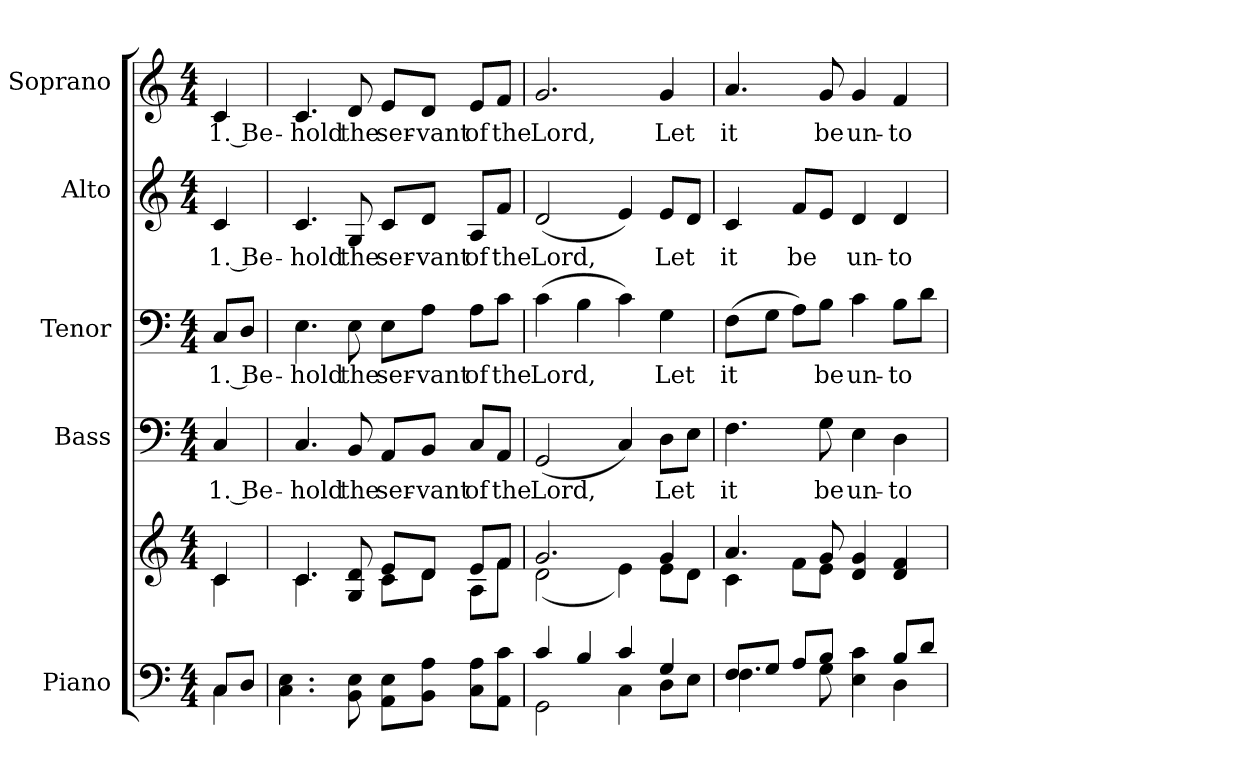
**kern	**kern	**kern	**text	**kern	**text	**kern	**text	**kern	**text
*part5	*part5	*part4	*part4	*part3	*part3	*part2	*part2	*part1	*part1
*staff6	*staff5	*staff4	*staff4	*staff3	*staff3	*staff2	*staff2	*staff1	*staff1
*I"Piano	*	*I"Bass	*	*I"Tenor	*	*I"Alto	*	*I"Soprano	*
*I'Pno.	*	*I'B.	*	*I'T.	*	*I'A.	*	*I'S.	*
!!LO:PB:g=z
*clefF4	*clefG2	*clefF4	*	*clefF4	*	*clefG2	*	*clefG2	*
*k[]	*k[]	*k[]	*	*k[]	*	*k[]	*	*k[]	*
*C:	*C:	*C:	*	*C:	*	*C:	*	*C:	*
*M4/4	*M4/4	*M4/4	*	*M4/4	*	*M4/4	*	*M4/4	*
*MM120	*MM120	*MM120	*	*MM120	*	*MM120	*	*MM120	*
=	=	=	=	=	=	=	=	=	=
*^	*^	*	*	*	*	*	*	*	*
!	!	!	!	!	!LO:LY:b:color=#000000	!	!	!	!	!	!
!	!	!	!	!	!	!	!LO:LY:b:color=#000000	!	!	!	!
!	!	!	!	!	!	!	!	!	!LO:LY:b:color=#000000	!	!
!	!	!	!	!	!	!	!	!	!	!	!LO:LY:b:color=#000000
8Ci/L	4Ci\	4ci/	4ci\	4Ci/	1. Be-	8Ci/L	1. Be-	4ci/	1. Be-	4ci/	1. Be-
8Di/J	.	.	.	.	.	8Di/J	.	.	.	.	.
=1	=1	=1	=1	=1	=1	=1	=1	=1	=1	=1	=1
!	!	!	!	!	!LO:LY:b:color=#000000	!	!	!	!	!	!
!	!	!	!	!	!	!	!LO:LY:b:color=#000000	!	!	!	!
!	!	!	!	!	!	!	!	!	!LO:LY:b:color=#000000	!	!
!	!	!	!	!	!	!	!	!	!	!	!LO:LY:b:color=#000000
4.Ei/yy	4.Ci\ 4.Ei	4.ci/	4.ci\	4.Ci/	-hold	4.Ei\	-hold	4.ci/	-hold	4.ci/	-hold
!	!	!	!	!	!LO:LY:b:color=#000000	!	!	!	!	!	!
!	!	!	!	!	!	!	!LO:LY:b:color=#000000	!	!	!	!
!	!	!	!	!	!	!	!	!	!LO:LY:b:color=#000000	!	!
!	!	!	!	!	!	!	!	!	!	!	!LO:LY:b:color=#000000
8Ei/yy	8BBi\ 8Ei	8Gi/ 8di	8Gi\yy	8BBi/	the	8Ei\	the	8Gi/	the	8di/	the
!	!	!	!	!	!LO:LY:b:color=#000000	!	!	!	!	!	!
!	!	!	!	!	!	!	!LO:LY:b:color=#000000	!	!	!	!
!	!	!	!	!	!	!	!	!	!LO:LY:b:color=#000000	!	!
!	!	!	!	!	!	!	!	!	!	!	!LO:LY:b:color=#000000
8Ei/Lyy	8AAi\ 8EiL	8ei/L	8ci\L	8AAi/L	ser-	8Ei\L	ser-	8ci/L	ser-	8ei/L	ser-
!	!	!	!	!	!LO:LY:b:color=#000000	!	!	!	!	!	!
!	!	!	!	!	!	!	!LO:LY:b:color=#000000	!	!	!	!
!	!	!	!	!	!	!	!	!	!LO:LY:b:color=#000000	!	!
!	!	!	!	!	!	!	!	!	!	!	!LO:LY:b:color=#000000
8Ai/Jyy	8BBi\ 8AiJ	8di/J	8di\J	8BBi/J	-vant	8Ai\J	-vant	8di/J	-vant	8di/J	-vant
!	!	!	!	!	!LO:LY:b:color=#000000	!	!	!	!	!	!
!	!	!	!	!	!	!	!LO:LY:b:color=#000000	!	!	!	!
!	!	!	!	!	!	!	!	!	!LO:LY:b:color=#000000	!	!
!	!	!	!	!	!	!	!	!	!	!	!LO:LY:b:color=#000000
8Ai/Lyy	8Ci\ 8AiL	8ei/L	8Ai\L	8Ci/L	of	8Ai\L	of	8Ai/L	of	8ei/L	of
!	!	!	!	!	!LO:LY:b:color=#000000	!	!	!	!	!	!
!	!	!	!	!	!	!	!LO:LY:b:color=#000000	!	!	!	!
!	!	!	!	!	!	!	!	!	!LO:LY:b:color=#000000	!	!
!	!	!	!	!	!	!	!	!	!	!	!LO:LY:b:color=#000000
8ci/Jyy	8AAi\ 8ciJ	8fi/J	8fi\J	8AAi/J	the	8ci\J	the	8fi/J	the	8fi/J	the
!!LO:PB:g=z
=2	=2	=2	=2	=2	=2	=2	=2	=2	=2	=2	=2
!	!	!	!	!	!LO:LY:b:color=#000000	!	!	!	!	!	!
!	!	!	!	!	!	!	!LO:LY:b:color=#000000	!	!	!	!
!	!	!	!	!	!	!	!	!	!LO:LY:b:color=#000000	!	!
!	!	!	!	!	!	!	!	!	!	!	!LO:LY:b:color=#000000
4ci/	2GGi\	2.gi/	(2di\	(2GGi/	Lord,	(4ci\	Lord,	(2di/	Lord,	2.gi/	Lord,
4Bi/	.	.	.	.	.	4Bi\	.	.	.	.	.
4ci/	4Ci\	.	4ei\)	4Ci/)	.	4ci\)	.	4ei/)	.	.	.
!	!	!	!	!	!LO:LY:b:color=#000000	!	!	!	!	!	!
!	!	!	!	!	!	!	!LO:LY:b:color=#000000	!	!	!	!
!	!	!	!	!	!	!	!	!	!LO:LY:b:color=#000000	!	!
!	!	!	!	!	!	!	!	!	!	!	!LO:LY:b:color=#000000
4Gi/	8Di\L	4gi/	8ei\L	8Di\L	Let	4Gi\	Let	8ei/L	Let	4gi/	Let
.	8Ei\J	.	8di\J	8Ei\J	.	.	.	8di/J	.	.	.
=3	=3	=3	=3	=3	=3	=3	=3	=3	=3	=3	=3
!	!	!	!	!	!LO:LY:b:color=#000000	!	!	!	!	!	!
!	!	!	!	!	!	!	!LO:LY:b:color=#000000	!	!	!	!
!	!	!	!	!	!	!	!	!	!LO:LY:b:color=#000000	!	!
!	!	!	!	!	!	!	!	!	!	!	!LO:LY:b:color=#000000
8Fi/L	4.Fi\	4.ai/	4ci\	4.Fi\	it	(8Fi\L	it	4ci/	it	4.ai/	it
8Gi/J	.	.	.	.	.	8Gi\J	.	.	.	.	.
!	!	!	!	!	!	!	!	!	!LO:LY:b:color=#000000	!	!
8Ai/L	.	.	8fi\L	.	.	8Ai\L)	.	8fi/L	be	.	.
!	!	!	!	!	!LO:LY:b:color=#000000	!	!	!	!	!	!
!	!	!	!	!	!	!	!LO:LY:b:color=#000000	!	!	!	!
!	!	!	!	!	!	!	!	!	!	!	!LO:LY:b:color=#000000
8Bi/J	8Gi\	8gi/	8ei\J	8Gi\	be	8Bi\J	be	8ei/J	.	8gi/	be
!	!	!	!	!	!LO:LY:b:color=#000000	!	!	!	!	!	!
!	!	!	!	!	!	!	!LO:LY:b:color=#000000	!	!	!	!
!	!	!	!	!	!	!	!	!	!LO:LY:b:color=#000000	!	!
!	!	!	!	!	!	!	!	!	!	!	!LO:LY:b:color=#000000
4ci/yy	4Ei\ 4ci	4di/ 4gi	4di\yy	4Ei\	un-	4ci\	un-	4di/	un-	4gi/	un-
!	!	!	!	!	!LO:LY:b:color=#000000	!	!	!	!	!	!
!	!	!	!	!	!	!	!LO:LY:b:color=#000000	!	!	!	!
!	!	!	!	!	!	!	!	!	!LO:LY:b:color=#000000	!	!
!	!	!	!	!	!	!	!	!	!	!	!LO:LY:b:color=#000000
8Bi/L	4Di\	4di/ 4fi	4di\yy	4Di\	-to	8Bi\L	-to	4di/	-to	4fi/	-to
8di/J	.	.	.	.	.	8di\J	.	.	.	.	.
*v	*v	*	*	*	*	*	*	*	*	*	*
*	*v	*v	*	*	*	*	*	*	*	*
=	=	=	=	=	=	=	=	=	=
*-	*-	*-	*-	*-	*-	*-	*-	*-	*-
